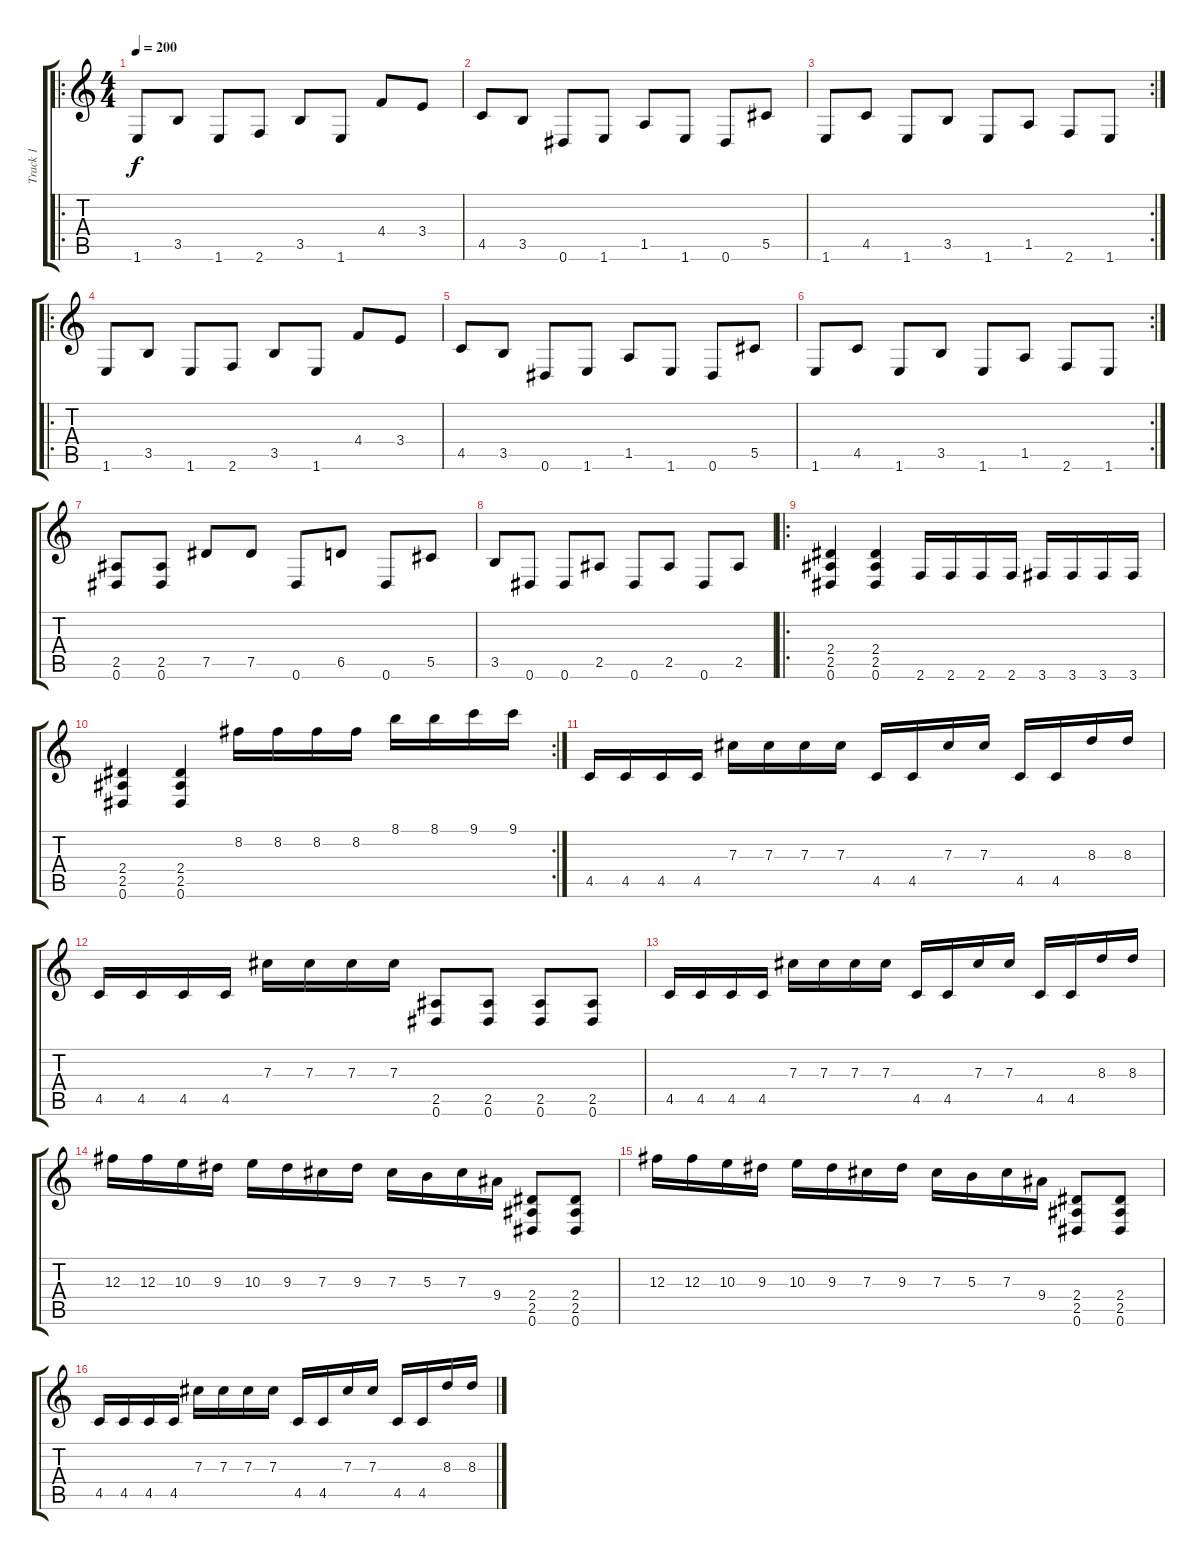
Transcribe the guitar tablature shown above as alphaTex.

\track ("Track 1" "Track 1") {instrument distortionguitar}
\staff {score tabs}
\tuning (Eb4 Bb3 Gb3 Db3 Ab2 Eb2) {hide}
\ro
\ts (4 4)
\tempo 200
\clef g2
\ks c
1.6.8{dy f instrument distortionguitar} 3.5.8 1.6.8 2.6.8 3.5.8 1.6.8 4.4.8 3.4.8 |
4.5.8 3.5.8 0.6.8 1.6.8 1.5.8 1.6.8 0.6.8 5.5.8 |
\rc 2
1.6.8 4.5.8 1.6.8 3.5.8 1.6.8 1.5.8 2.6.8 1.6.8 |
\ro
1.6.8 3.5.8 1.6.8 2.6.8 3.5.8 1.6.8 4.4.8 3.4.8 |
4.5.8 3.5.8 0.6.8 1.6.8 1.5.8 1.6.8 0.6.8 5.5.8 |
\rc 2
1.6.8 4.5.8 1.6.8 3.5.8 1.6.8 1.5.8 2.6.8 1.6.8 |
(2.5 0.6).8 (2.5 0.6).8 7.5.8 7.5.8 0.6.8 6.5.8 0.6.8 5.5.8 |
3.5.8 0.6.8 0.6.8 2.5.8 0.6.8 2.5.8 0.6.8 2.5.8 |
\ro
(2.4 2.5 0.6).4 (2.4 2.5 0.6).4 2.6.16 2.6.16 2.6.16 2.6.16 3.6.16 3.6.16 3.6.16 3.6.16 |
\rc 2
(2.4 2.5 0.6).4 (2.4 2.5 0.6).4 8.2.16 8.2.16 8.2.16 8.2.16 8.1.16 8.1.16 9.1.16 9.1.16 |
4.5.16 4.5.16 4.5.16 4.5.16 7.3.16 7.3.16 7.3.16 7.3.16 4.5.16 4.5.16 7.3.16 7.3.16 4.5.16 4.5.16 8.3.16 8.3.16 |
4.5.16 4.5.16 4.5.16 4.5.16 7.3.16 7.3.16 7.3.16 7.3.16 (2.5 0.6).8 (2.5 0.6).8 (2.5 0.6).8 (2.5 0.6).8 |
4.5.16 4.5.16 4.5.16 4.5.16 7.3.16 7.3.16 7.3.16 7.3.16 4.5.16 4.5.16 7.3.16 7.3.16 4.5.16 4.5.16 8.3.16 8.3.16 |
12.3.16 12.3.16 10.3.16 9.3.16 10.3.16 9.3.16 7.3.16 9.3.16 7.3.16 5.3.16 7.3.16 9.4.16 (2.4 2.5 0.6).8 (2.4 2.5 0.6).8 |
12.3.16 12.3.16 10.3.16 9.3.16 10.3.16 9.3.16 7.3.16 9.3.16 7.3.16 5.3.16 7.3.16 9.4.16 (2.4 2.5 0.6).8 (2.4 2.5 0.6).8 |
4.5.16 4.5.16 4.5.16 4.5.16 7.3.16 7.3.16 7.3.16 7.3.16 4.5.16 4.5.16 7.3.16 7.3.16 4.5.16 4.5.16 8.3.16 8.3.16
